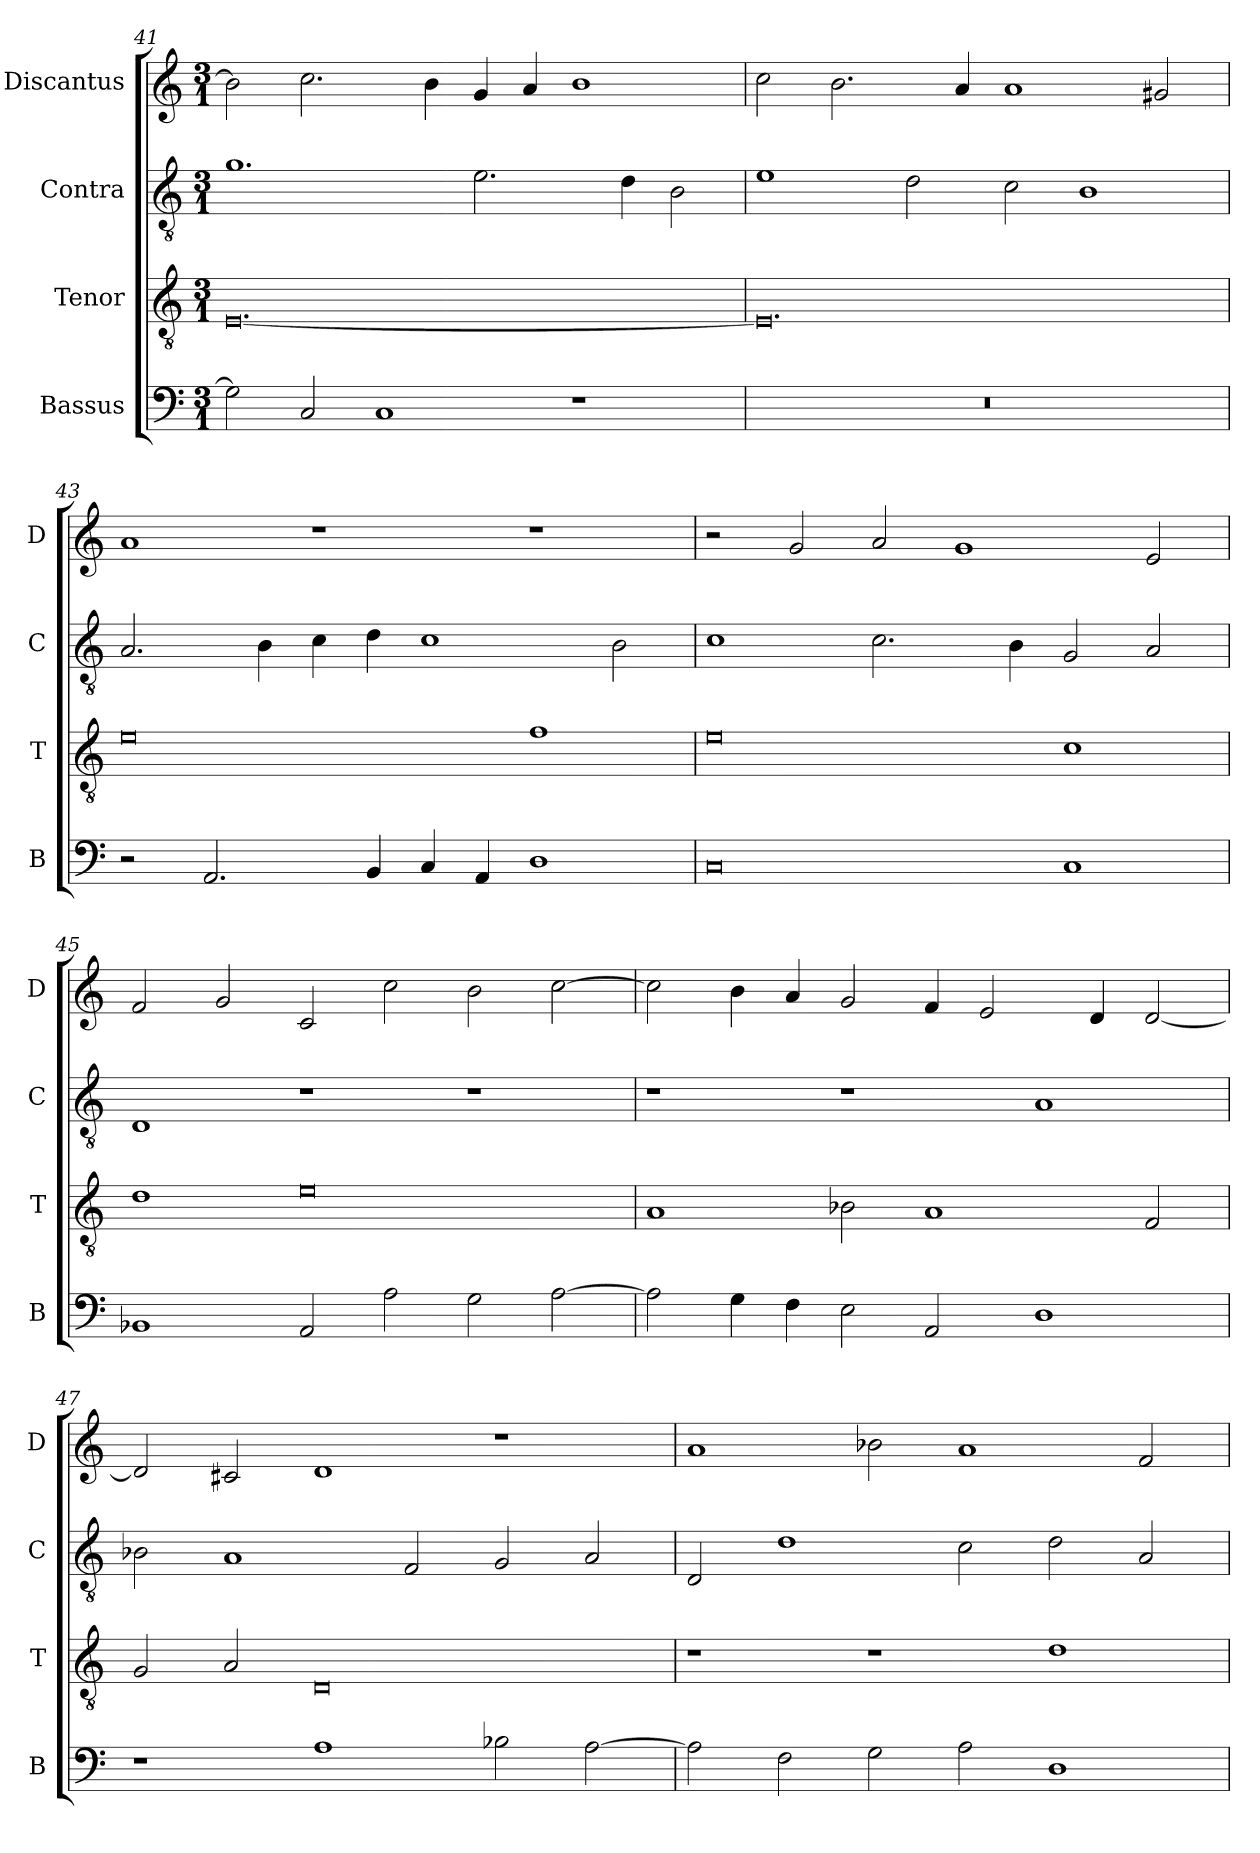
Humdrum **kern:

**kern	**kern	**kern	**kern
*part4	*part3	*part2	*part1
*staff4	*staff3	*staff2	*staff1
*I"Bassus	*I"Tenor	*I"Contra	*I"Discantus
*I'B	*I'T	*I'C	*I'D
*clefF4	*clefGv2	*clefGv2	*clefG2
*k[]	*k[]	*k[]	*k[]
*M3/1	*M3/1	*M3/1	*M3/1
=41	=41	=41	=41
2G\]	[0.E	1.g	2b\]
2C/	.	.	2.cc\
1C	.	.	.
.	.	.	4b\
.	.	2.e\	4g/
.	.	.	4a/
1r	.	.	1b
.	.	4d\	.
.	.	2B\	.
=42	=42	=42	=42
0.r	0.E]	1e	2cc\
.	.	.	2.b\
.	.	2d\	.
.	.	.	4a/
.	.	2c\	1a
.	.	1B	.
.	.	.	2g#X/
=43	=43	=43	=43
2r	0e	2.A/	1a
2.AA/	.	.	.
.	.	4B\	.
.	.	4c\	1r
4BB/	.	4d\	.
4C/	.	1c	.
4AA/	.	.	.
1D	1f	.	1r
.	.	2B\	.
=44	=44	=44	=44
0C	0e	1c	2r
.	.	.	2g/
.	.	2.c\	2a/
.	.	.	1g
.	.	4B\	.
1C	1c	2G/	.
.	.	2A/	2e/
=45	=45	=45	=45
1BB-X	1d	1D	2f/
.	.	.	2g/
2AA/	0e	1r	2c/
2A\	.	.	2cc\
2G\	.	1r	2b\
[2A\	.	.	[2cc\
=46	=46	=46	=46
2A\]	1A	1r	2cc\]
4G\	.	.	4b\
4F\	.	.	4a/
2E\	2B-X\	1r	2g/
2AA/	1A	.	4f/
.	.	.	2e/
1D	.	1A	.
.	.	.	4d/
.	2F/	.	[2d/
=47	=47	=47	=47
1r	2G/	2B-X\	2d/]
.	2A/	1A	2c#X/
1A	0D	.	1d
.	.	2F/	.
2B-X\	.	2G/	1r
[2A\	.	2A/	.
=48	=48	=48	=48
*k[]	*k[]	*k[]	*k[]
2A\]	1r	2D/	1a
2F\	.	1d	.
2G\	1r	.	2b-X\
2A\	.	2c\	1a
1D	1d	2d\	.
.	.	2A/	2f/
=	=	=	=
*-	*-	*-	*-
